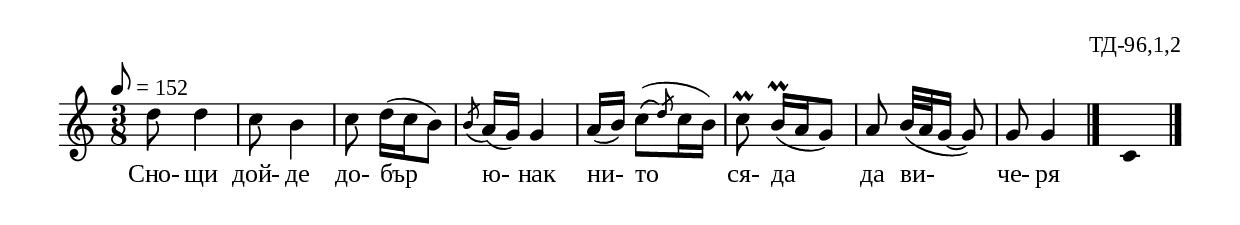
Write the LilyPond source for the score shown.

%{
td_096_1_02
%}

\include "td-preamble.ly"

\score {
\relative c'' {
\tempo 8 = 152
\time 3/8
d8 d4 | c8 b4 | c8 d16[( c b8]) | \acciaccatura b8 a16[( g]) g4 |
a16[( b]) \afterGrace c8[(\( { \stdB d\) \stdE } c16 b]) | 
c8\noBeam\prall b16\prall[( a g8]) | a8 b32[( a g16] ~ g8) | g8 g4
 \bar "|." 
s8 \fixB c,4
 \bar "|."  
}
\addlyrics { Сно- щи дой- де до- бър ю- нак ни- то ся- да да ви- че- ря  }
%
\layout {
%   \context { 
%	    \Staff \remove "Time_signature_engraver" } 
  indent = #0
  line-width = 190\mm
  ragged-right=##f
}
%
\midi { 
	\context {
		\Score tempoWholesPerMinute = #(ly:make-moment 152 8)
		}
	}
}
%
\header{
  opus = "ТД-96,1,2"
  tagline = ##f
}


